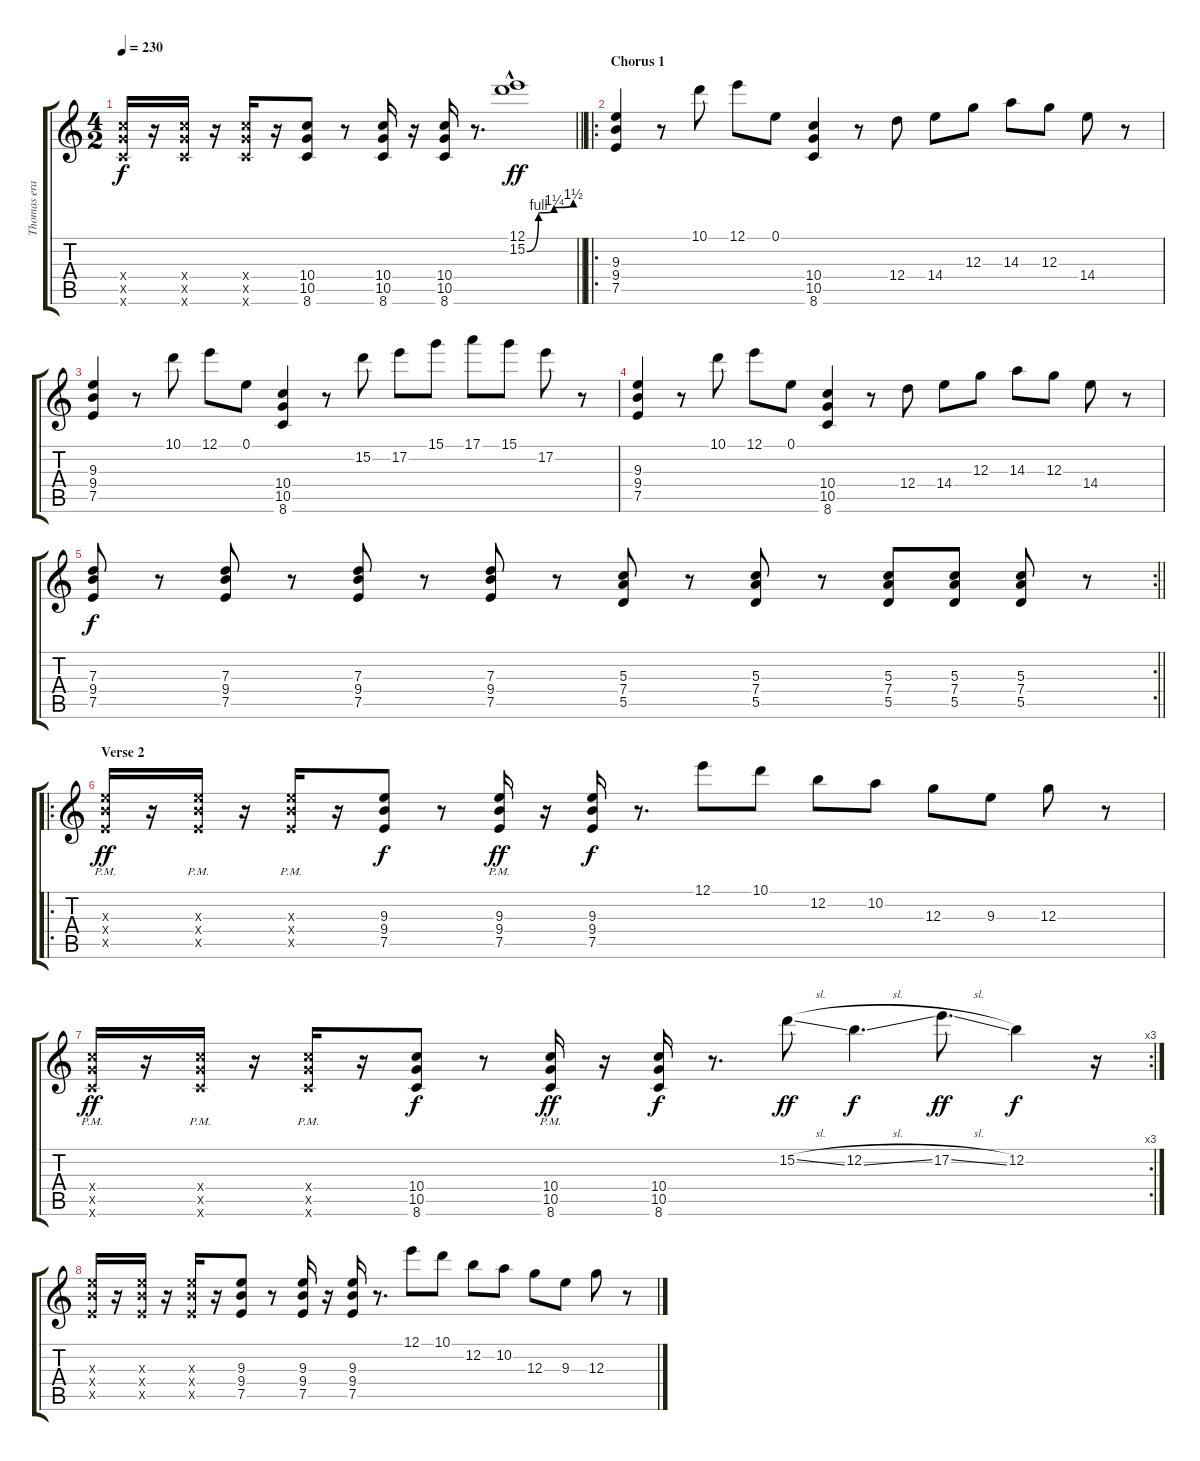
\track ("Thomas erak" "Thomas era") {instrument distortionguitar}
\staff {score tabs}
\tuning (E4 B3 G3 D3 A2 E2) {hide}
\ts (4 2)
\tempo 230
\clef g2
\barLineRight lightlight
\ks c
(10.4{x} 10.5{x} 8.6{x}).16{dy f} r.16 (10.4{x} 10.5{x} 8.6{x}).16 r.16 (10.4{x} 10.5{x} 8.6{x}).16 r.16 (10.4 10.5 8.6).8 r.8 (10.4 10.5 8.6).16 r.16 (10.4 10.5 8.6).16 r.8{d} (12.1{hac} 15.2{be (custom 0 0 15 4 35 5 60 6)}).1{dy ff} |
\ro
\section ("" "Chorus 1")
(9.3 9.4 7.5).4 r.8 10.1.8 12.1.8 0.1.8 (10.4 10.5 8.6).4 r.8 12.4.8 14.4.8 12.3.8 14.3.8 12.3.8 14.4.8 r.8 |
(9.3 9.4 7.5).4 r.8 10.1.8 12.1.8 0.1.8 (10.4 10.5 8.6).4 r.8 15.2.8 17.2.8 15.1.8 17.1.8 15.1.8 17.2.8 r.8 |
(9.3 9.4 7.5).4 r.8 10.1.8 12.1.8 0.1.8 (10.4 10.5 8.6).4 r.8 12.4.8 14.4.8 12.3.8 14.3.8 12.3.8 14.4.8 r.8 |
\rc 2
\barLineRight lightlight
(7.3 9.4 7.5).8{dy f} r.8 (7.3 9.4 7.5).8 r.8 (7.3 9.4 7.5).8 r.8 (7.3 9.4 7.5).8 r.8 (5.3 7.4 5.5).8 r.8 (5.3 7.4 5.5).8 r.8 (5.3 7.4 5.5).8 (5.3 7.4 5.5).8 (5.3 7.4 5.5).8 r.8 |
\ro
\section ("" "Verse 2")
(9.3{pm x} 9.4{pm x} 7.5{pm x}).16{dy ff} r.16 (9.3{pm x} 9.4{pm x} 7.5{pm x}).16 r.16 (9.3{pm x} 9.4{pm x} 7.5{pm x}).16 r.16 (9.3 9.4 7.5).8{dy f} r.8 (9.3{pm} 9.4{pm} 7.5{pm}).16{dy ff} r.16 (9.3 9.4 7.5).16{dy f} r.8{d} 12.1.8 10.1.8 12.2.8 10.2.8 12.3.8 9.3.8 12.3.8 r.8 |
\rc 3
(10.4{x} 10.5{x} 8.6{pm x}).16{dy ff} r.16 (10.4{x} 10.5{x} 8.6{pm x}).16 r.16 (10.4{x} 10.5{x} 8.6{pm x}).16 r.16 (10.4 10.5 8.6).8{dy f} r.8 (10.4 10.5 8.6{pm}).16{dy ff} r.16 (10.4 10.5 8.6).16{dy f} r.8{d} 15.2{sl}.8{dy ff} 12.2{sl}.4{d dy f} 17.2{sl}.8{d dy ff} 12.2.4{dy f} r.16 |
(9.3{x} 9.4{x} 7.5{x}).16 r.16 (9.3{x} 9.4{x} 7.5{x}).16 r.16 (9.3{x} 9.4{x} 7.5{x}).16 r.16 (9.3 9.4 7.5).8 r.8 (9.3 9.4 7.5).16 r.16 (9.3 9.4 7.5).16 r.8{d} 12.1.8 10.1.8 12.2.8 10.2.8 12.3.8 9.3.8 12.3.8 r.8
